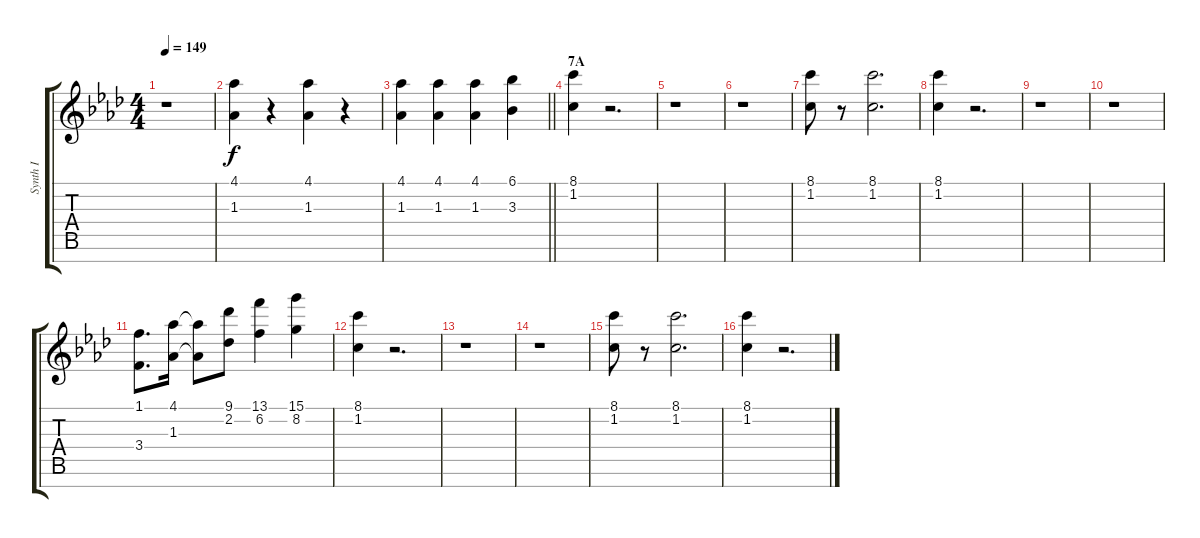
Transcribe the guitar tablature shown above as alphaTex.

\track ("Synth I" "Synth I") {instrument lead2sawtooth}
\staff {score tabs}
\tuning (E5 B4 G4 D4 A3 E3 B2) {hide}
\ts (4 4)
\tempo 149
\clef g2
\ks ab
r.1{dy f} |
(4.1 1.3).4 r.4 (4.1 1.3).4 r.4 |
\barLineRight lightlight
(4.1 1.3).4 (4.1 1.3).4 (4.1 1.3).4 (6.1 3.3).4 |
\section ("" "7A")
(8.1 1.2).4 r.2{d} |
r.1 |
r.1 |
(8.1 1.2).8 r.8 (8.1 1.2).2{d} |
(8.1 1.2).4 r.2{d} |
r.1 |
r.1 |
(1.1 3.4).8{d} (4.1 1.3).16 (4.1{t} 1.3{t}).8 (9.1 2.2).8 (13.1 6.2).4 (15.1 8.2).4 |
(8.1 1.2).4 r.2{d} |
r.1 |
r.1 |
(8.1 1.2).8 r.8 (8.1 1.2).2{d} |
(8.1 1.2).4 r.2{d}
